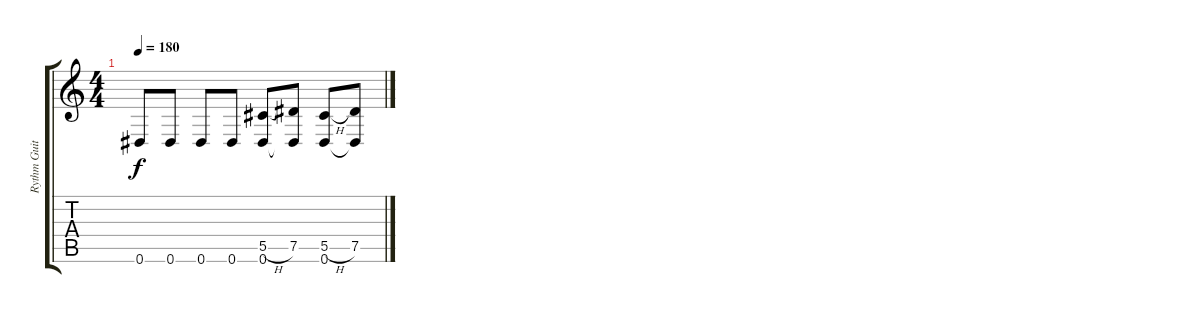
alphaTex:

\track ("Rythm Guitar" "Rythm Guit") {instrument distortionguitar}
\staff {score tabs}
\tuning (Eb4 Bb3 Gb3 Db3 Ab2 Eb2) {hide}
\ts (4 4)
\tempo 180
\clef g2
\ks c
0.6.8{dy f} 0.6.8 0.6.8 0.6.8 (5.5{h} 0.6).8 (7.5 0.6{t}).8 (5.5{h} 0.6).8 (7.5 0.6{t}).8
